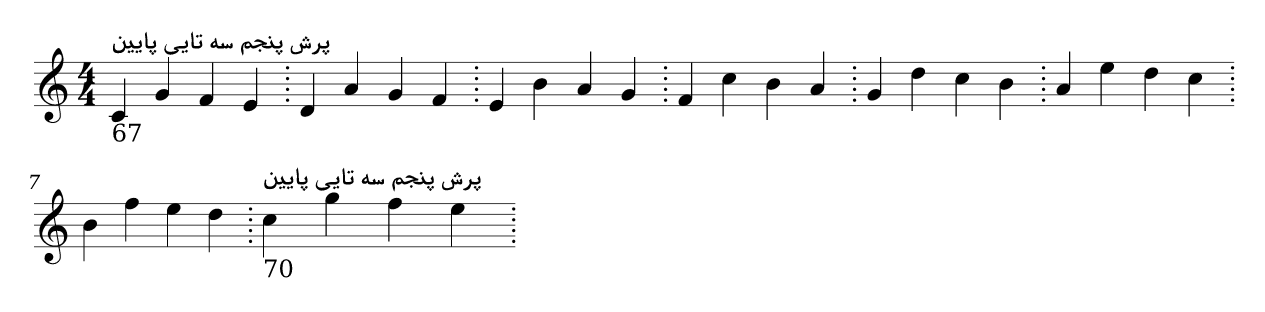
**kern
*part1
*staff1
!!LO:PB:g=z
*clefG2
*k[]
*C:
*M4/4
=1
!LO:TX:b:t=67
!LO:TX:a:t=پرش پنجم سه تایی پایین
4ci/
4gi/
4fi/
4ei/
=2.
*k[]
*C:
4di/
4ai/
4gi/
4fi/
=3.
*k[]
*C:
4ei/
4bi\
4ai/
4gi/
=4.
*k[]
*C:
4fi/
4cci\
4bi\
4ai/
!!LO:LB:g=z
=5.
*k[]
*C:
4gi/
4ddi\
4cci\
4bi\
=6.
*k[]
*C:
4ai/
4eei\
4ddi\
4cci\
=7.
*k[]
*C:
4bi\
4ffi\
4eei\
4ddi\
!!LO:LB:g=z
=8.
*k[]
*C:
!LO:TX:b:t=70
!LO:TX:a:t=پرش پنجم سه تایی پایین
4cci\
4ggi\
4ffi\
4eei\
=.
*-
